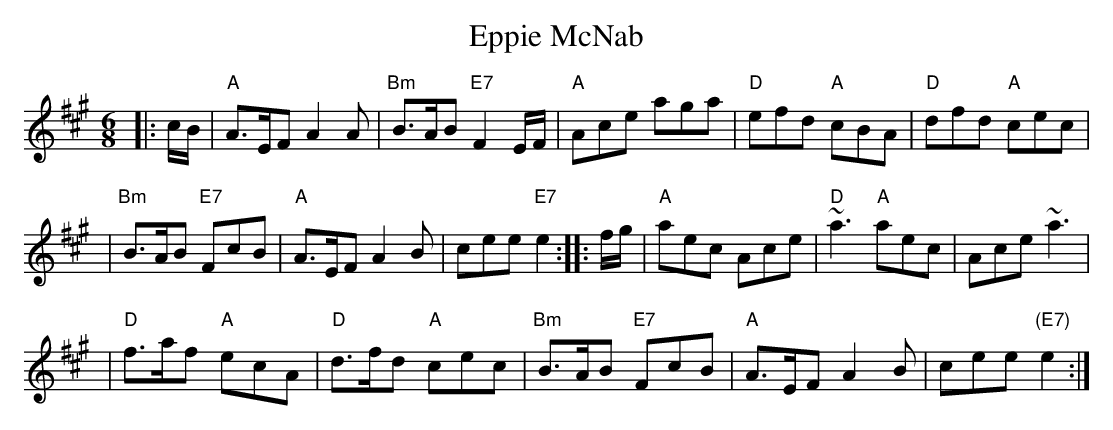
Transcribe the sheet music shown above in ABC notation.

X:1
T: Eppie McNab
M: 6/8
L: 1/8
K: A
|: c/B/ | "A"A>EF A2A | "Bm"B>AB "E7"F2E/F/ | "A"Ace aga | "D"efd "A"cBA | "D"dfd "A"cec |
| "Bm"B>AB "E7"FcB | "A"A>EF A2B | cee "E7"e2 :: f/g/ | "A"aec Ace | "D"~a3 "A"aec | Ace ~a3 |
| "D"f>af "A"ecA | "D"d>fd "A"cec | "Bm"B>AB "E7"FcB | "A"A>EF A2B | cee "(E7)"e2 :|
